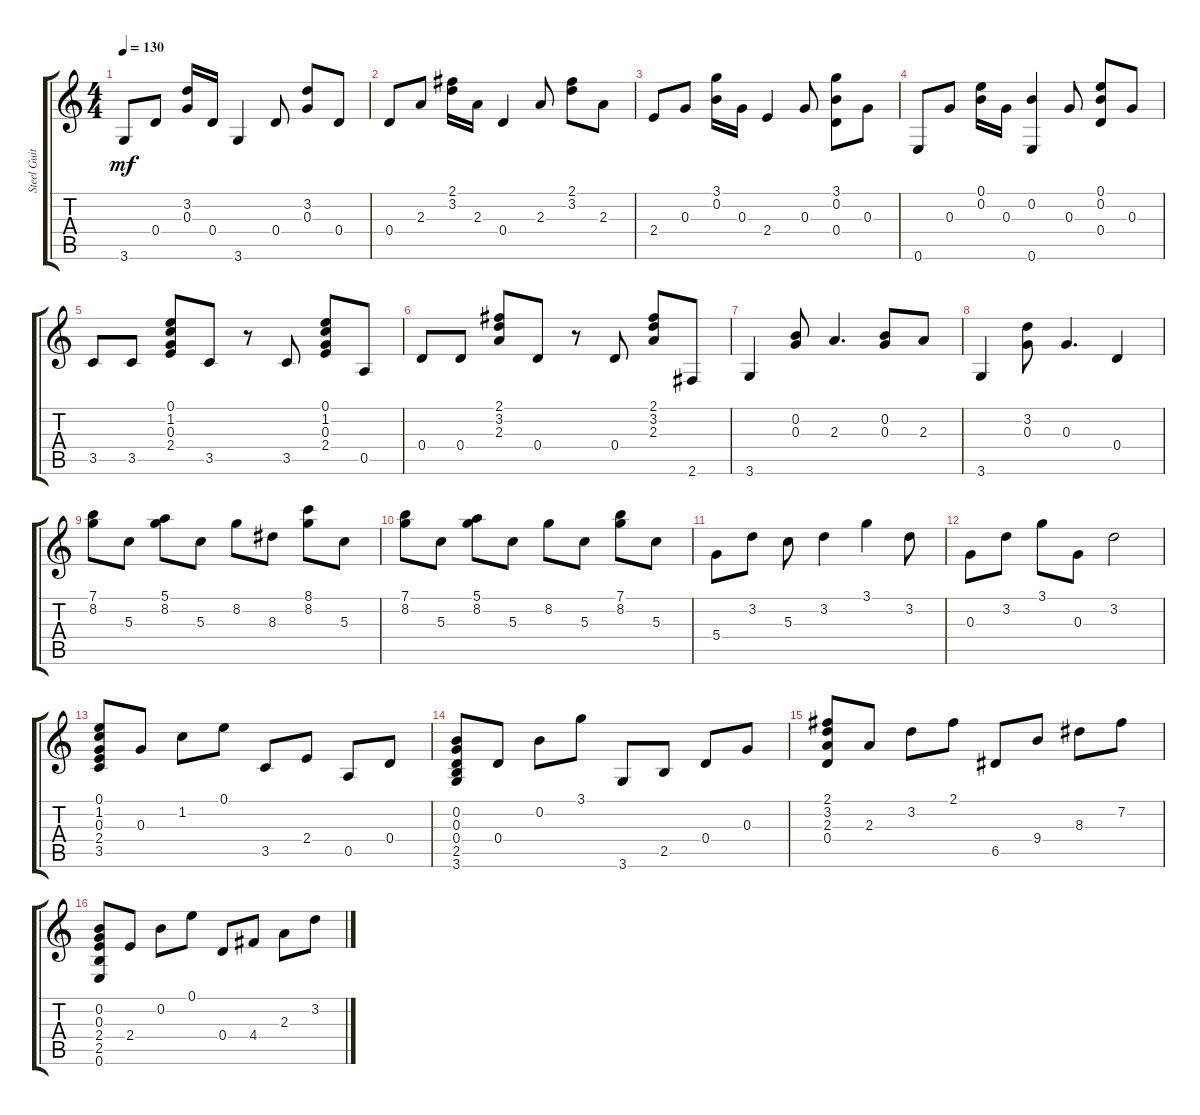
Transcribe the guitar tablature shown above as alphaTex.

\track ("Steel Guitar" "Steel Guit") {instrument acousticguitarsteel}
\staff {score tabs}
\tuning (E4 B3 G3 D3 A2 E2) {hide}
\ts (4 4)
\tempo 130
\clef g2
\ks c
3.6.8{dy mf} 0.4.8 (3.2 0.3).16 0.4.16 3.6.4 0.4.8 (3.2 0.3).8 0.4.8 |
0.4.8 2.3.8 (2.1 3.2).16 2.3.16 0.4.4 2.3.8 (2.1 3.2).8 2.3.8 |
2.4.8 0.3.8 (3.1 0.2).16 0.3.16 2.4.4 0.3.8 (3.1 0.2 0.4).8 0.3.8 |
0.6.8 0.3.8 (0.1 0.2).16 0.3.16 (0.2 0.6).4 0.3.8 (0.1 0.2 0.4).8 0.3.8 |
3.5.8 3.5.8 (0.1 1.2 0.3 2.4).8 3.5.8 r.8 3.5.8 (0.1 1.2 0.3 2.4).8 0.5.8 |
0.4.8 0.4.8 (2.1 3.2 2.3).8 0.4.8 r.8 0.4.8 (2.1 3.2 2.3).8 2.6.8 |
3.6.4 (0.2 0.3).8 2.3.4{d} (0.2 0.3).8 2.3.8 |
3.6.4 (3.2 0.3).8 0.3.4{d} 0.4.4 |
(7.1 8.2).8 5.3.8 (5.1 8.2).8 5.3.8 8.2.8 8.3.8 (8.1 8.2).8 5.3.8 |
(7.1 8.2).8 5.3.8 (5.1 8.2).8 5.3.8 8.2.8 5.3.8 (7.1 8.2).8 5.3.8 |
5.4.8 3.2.8 5.3.8 3.2.4 3.1.4 3.2.8 |
0.3.8 3.2.8 3.1.8 0.3.8 3.2.2 |
(0.1 1.2 0.3 2.4 3.5).8 0.3.8 1.2.8 0.1.8 3.5.8 2.4.8 0.5.8 0.4.8 |
(0.2 0.3 0.4 2.5 3.6).8 0.4.8 0.2.8 3.1.8 3.6.8 2.5.8 0.4.8 0.3.8 |
(2.1 3.2 2.3 0.4).8 2.3.8 3.2.8 2.1.8 6.5.8 9.4.8 8.3.8 7.2.8 |
(0.2 0.3 2.4 2.5 0.6).8 2.4.8 0.2.8 0.1.8 0.4.8 4.4.8 2.3.8 3.2.8
